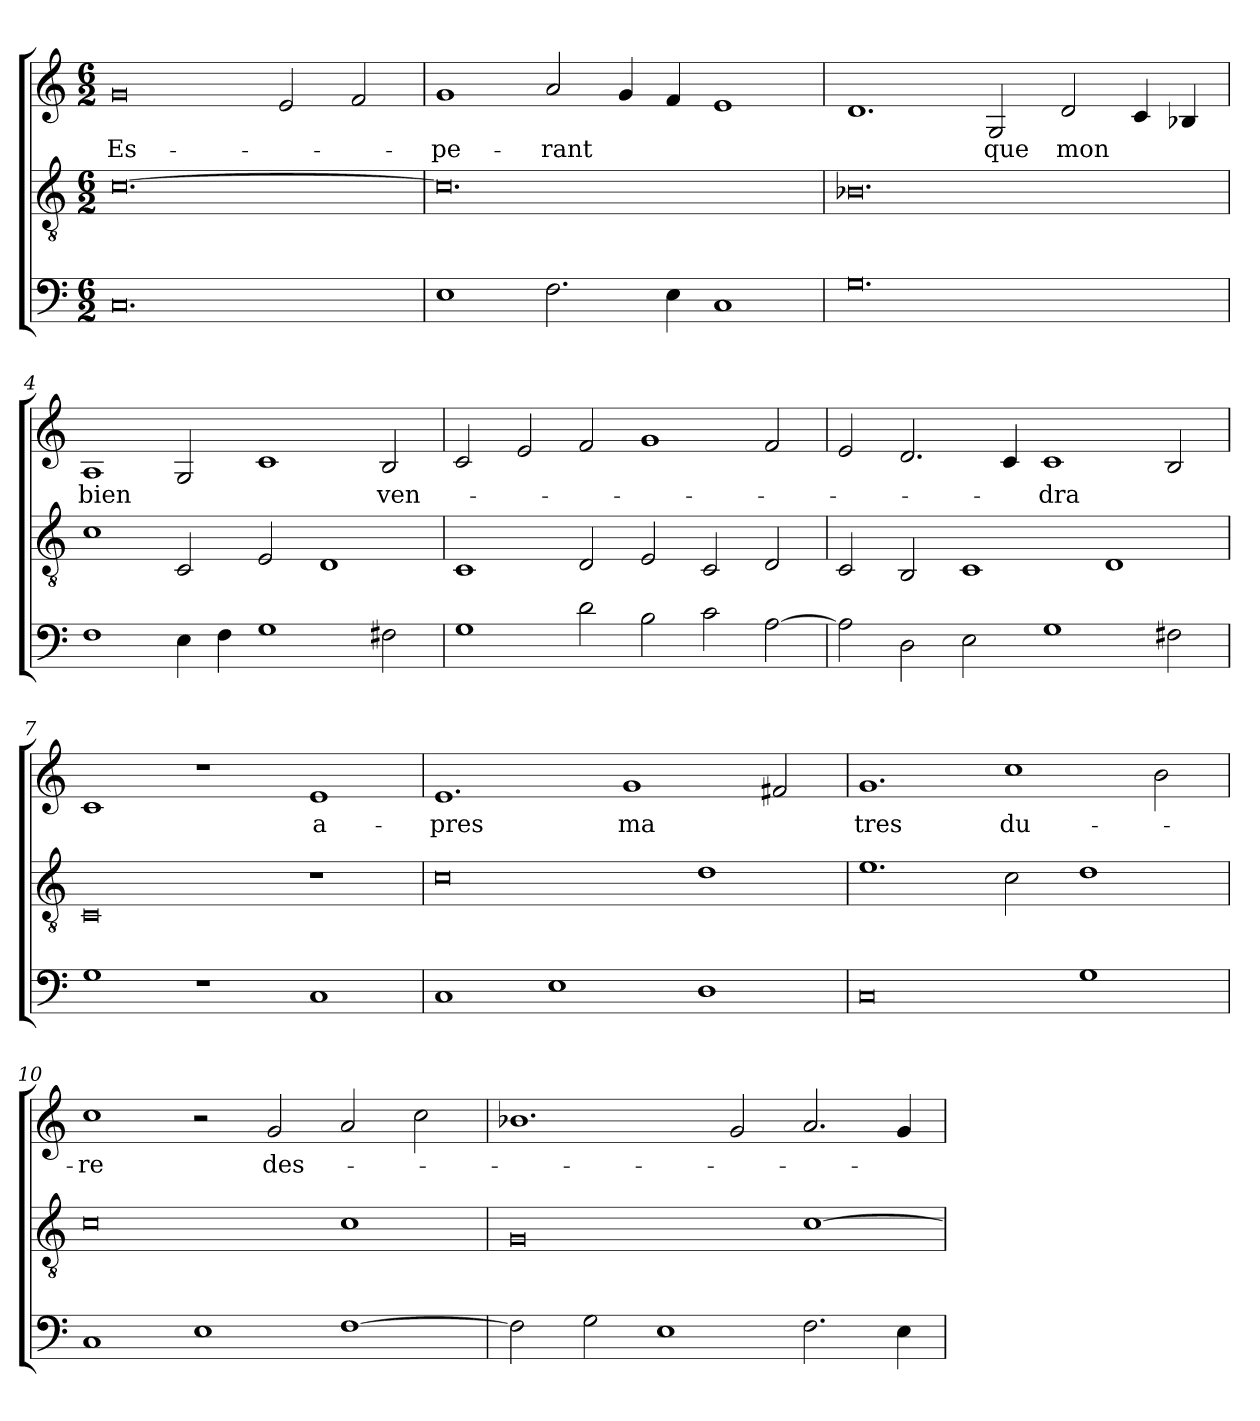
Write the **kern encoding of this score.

**kern	**kern	**kern	**text
*part3	*part2	*part1	*part1
*staff3	*staff2	*staff1	*staff1
*clefF4	*clefGv2	*clefG2	*
*M6/2	*M6/2	*M6/2	*
=1	=1	=1	=1
0.C	[0.c	0g	Es-
.	.	2e	.
.	.	2f	.
=2	=2	=2	=2
1E	0.c]	1g	-pe-
2.F	.	2a	-rant
.	.	4g	.
4E	.	4f	.
1C	.	1e	.
=3	=3	=3	=3
0.G	0.B-X	1.d	.
.	.	2G	-que
.	.	2d	-mon
.	.	4c	.
.	.	4B-X	.
=4	=4	=4	=4
1F	1c	1A	-bien
4E	2C	2G	.
4F	.	.	.
1G	2E	1c	.
.	1D	.	.
2F#X	.	2B	ven-
=5	=5	=5	=5
1G	1C	2c	.
.	.	2e	.
2d	2D	2f	.
2B	2E	1g	.
2c	2C	.	.
[2A	2D	2f	.
=6	=6	=6	=6
2A]	2C	2e	.
2D	2BB	2.d	.
2E	1C	.	.
.	.	4c	.
1G	.	1c	-dra
.	1D	.	.
2F#X	.	2B	.
=7	=7	=7	=7
1G	0C	1c	.
1r	.	1r	.
1C	1r	1e	a-
=8	=8	=8	=8
1C	0c	1.e	-pres
1E	.	.	.
.	.	1g	-ma
1D	1d	.	.
.	.	2f#X	.
=9	=9	=9	=9
0C	1.e	1.g	-tres
.	2c	1cc	du-
1G	1d	.	.
.	.	2b	.
=10	=10	=10	=10
1C	0c	1cc	-re
1E	.	2r	.
.	.	2g	des-
[1F	1c	2a	.
.	.	2cc	.
=11	=11	=11	=11
2F]	0G	1.b-X	.
2G	.	.	.
1E	.	.	.
.	.	2g	.
2.F	[1c	2.a	.
4E	.	4g	.
=	=	=	=
*-	*-	*-	*-
